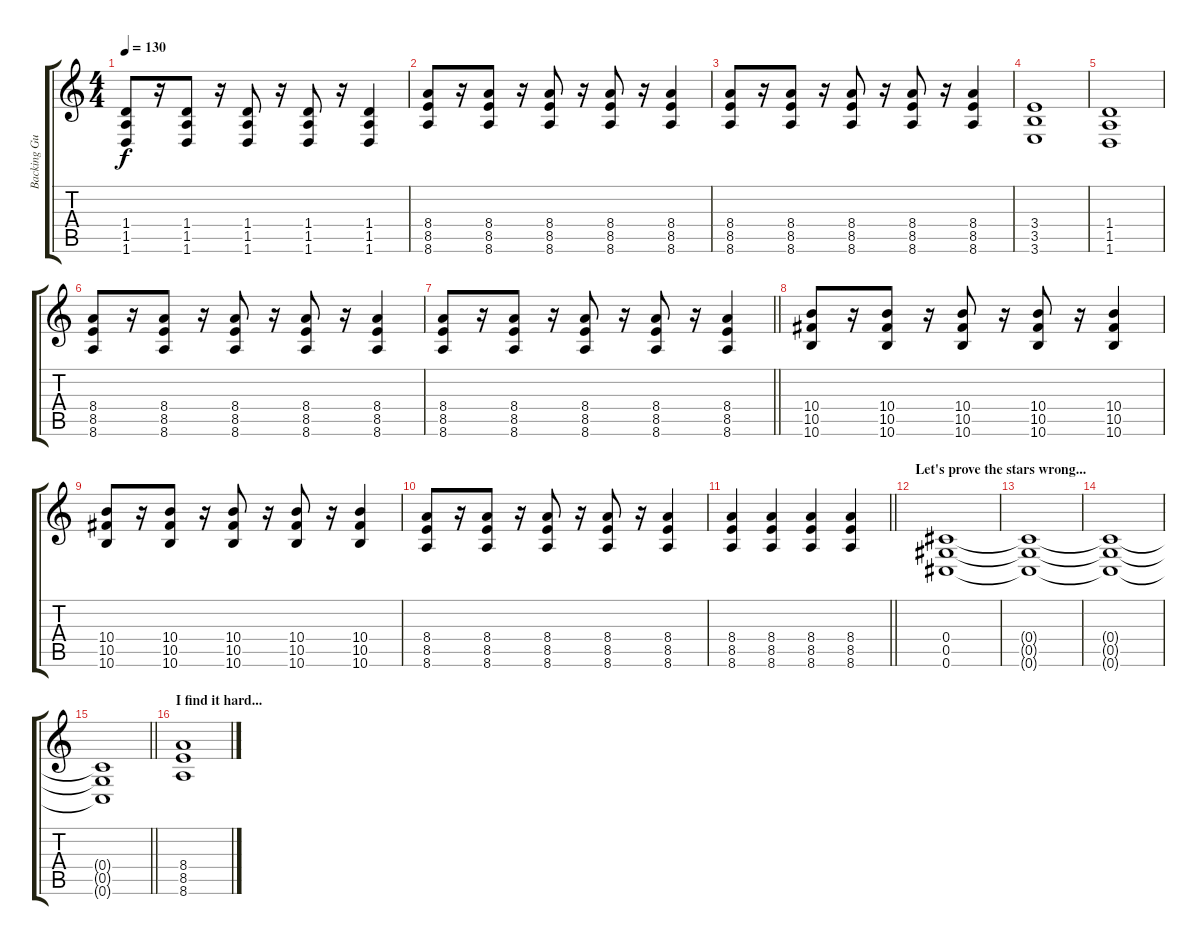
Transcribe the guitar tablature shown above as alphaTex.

\track ("Backing Guitar" "Backing Gu") {instrument overdrivenguitar}
\staff {score tabs}
\tuning (Eb4 Bb3 Gb3 Db3 Ab2 Db2) {hide}
\ts (4 4)
\tempo 130
\clef g2
\ks c
(1.4 1.5 1.6).8{dy f instrument overdrivenguitar} r.16 (1.4 1.5 1.6).8 r.16 (1.4 1.5 1.6).8 r.16 (1.4 1.5 1.6).8 r.16 (1.4 1.5 1.6).4 |
(8.4 8.5 8.6).8 r.16 (8.4 8.5 8.6).8 r.16 (8.4 8.5 8.6).8 r.16 (8.4 8.5 8.6).8 r.16 (8.4 8.5 8.6).4 |
(8.4 8.5 8.6).8 r.16 (8.4 8.5 8.6).8 r.16 (8.4 8.5 8.6).8 r.16 (8.4 8.5 8.6).8 r.16 (8.4 8.5 8.6).4 |
(3.4 3.5 3.6).1 |
(1.4 1.5 1.6).1 |
(8.4 8.5 8.6).8 r.16 (8.4 8.5 8.6).8 r.16 (8.4 8.5 8.6).8 r.16 (8.4 8.5 8.6).8 r.16 (8.4 8.5 8.6).4 |
\barLineRight lightlight
(8.4 8.5 8.6).8 r.16 (8.4 8.5 8.6).8 r.16 (8.4 8.5 8.6).8 r.16 (8.4 8.5 8.6).8 r.16 (8.4 8.5 8.6).4 |
(10.4 10.5 10.6).8 r.16 (10.4 10.5 10.6).8 r.16 (10.4 10.5 10.6).8 r.16 (10.4 10.5 10.6).8 r.16 (10.4 10.5 10.6).4 |
(10.4 10.5 10.6).8 r.16 (10.4 10.5 10.6).8 r.16 (10.4 10.5 10.6).8 r.16 (10.4 10.5 10.6).8 r.16 (10.4 10.5 10.6).4 |
(8.4 8.5 8.6).8 r.16 (8.4 8.5 8.6).8 r.16 (8.4 8.5 8.6).8 r.16 (8.4 8.5 8.6).8 r.16 (8.4 8.5 8.6).4 |
\barLineRight lightlight
(8.4 8.5 8.6).4 (8.4 8.5 8.6).4 (8.4 8.5 8.6).4 (8.4 8.5 8.6).4 |
\section ("" "Let's prove the stars wrong...")
(0.4 0.5 0.6).1 |
(0.4{t} 0.5{t} 0.6{t}).1 |
(0.4{t} 0.5{t} 0.6{t}).1 |
\barLineRight lightlight
(0.4{t} 0.5{t} 0.6{t}).1 |
\section ("" "I find it hard...")
(8.4 8.5 8.6).1
